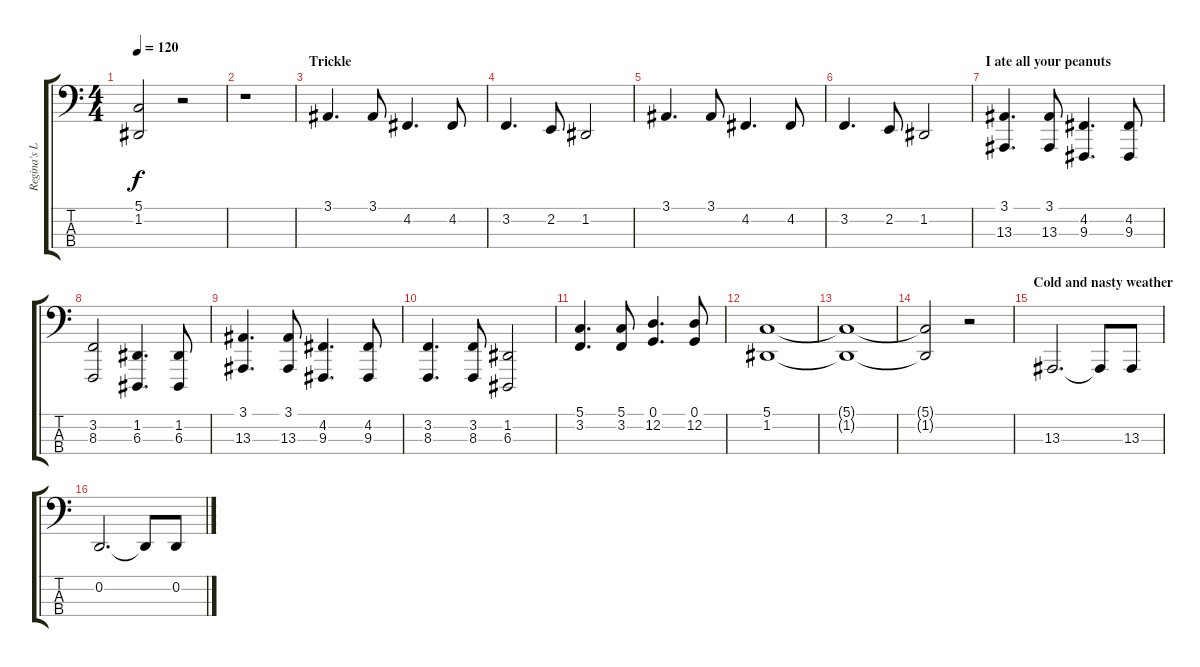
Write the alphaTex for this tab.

\track ("Regina's Left Hand" "Regina's L") {instrument brightacousticpiano}
\staff {score tabs}
\tuning (G2 D2 A0 E-1) {hide}
\ts (4 4)
\tempo 120
\clef f4
\ks c
(5.1{t} 1.2{t}).2{dy f} r.2 |
r.1 |
\section ("" "Trickle")
3.1.4{d} 3.1.8 4.2.4{d} 4.2.8 |
3.2.4{d} 2.2.8 1.2.2 |
3.1.4{d} 3.1.8 4.2.4{d} 4.2.8 |
3.2.4{d} 2.2.8 1.2.2 |
\section ("" "I ate all your peanuts")
(3.1 13.3).4{d} (3.1 13.3).8 (4.2 9.3).4{d} (4.2 9.3).8 |
(3.2 8.3).2 (1.2 6.3).4{d} (1.2 6.3).8 |
(3.1 13.3).4{d} (3.1 13.3).8 (4.2 9.3).4{d} (4.2 9.3).8 |
(3.2 8.3).4{d} (3.2 8.3).8 (1.2 6.3).2 |
(5.1 3.2).4{d} (5.1 3.2).8 (0.1 12.2).4{d} (0.1 12.2).8 |
(5.1 1.2).1 |
(5.1{t} 1.2{t}).1 |
(5.1{t} 1.2{t}).2 r.2 |
\section ("" "Cold and nasty weather")
13.3.2{d} 13.3{t}.8 13.3.8 |
0.2.2{d} 0.2{t}.8 0.2.8
